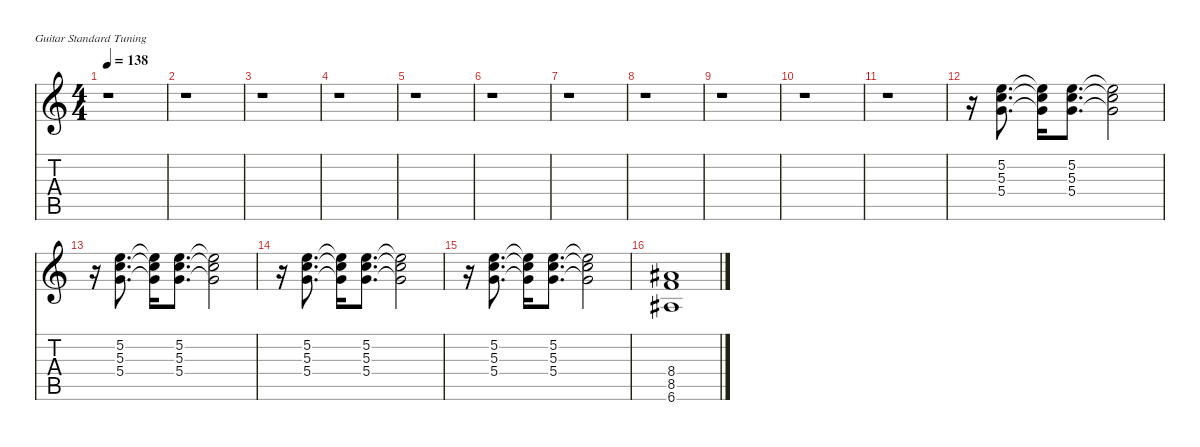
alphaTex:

\defaultSystemsLayout 4
\hideDynamics
\bracketExtendMode nobrackets
\singleTrackTrackNamePolicy hidden
\multiTrackTrackNamePolicy hidden
\firstSystemTrackNameMode fullname
\firstSystemTrackNameOrientation horizontal
\otherSystemsTrackNameOrientation horizontal
\track ("Guitar 2" "el.guit.") {instrument electricguitarclean}
\staff {score tabs}
\tuning (E4 B3 G3 D3 A2 E2)
\ts (4 4)
\tempo 138
\clef g2
\ks c
r.1{dy f beam Down} |
r.1{beam Down} |
r.1{beam Down} |
r.1{beam Down} |
r.1{beam Down} |
r.1{beam Down} |
r.1{beam Down} |
r.1{beam Down} |
r.1{beam Down} |
r.1{beam Down} |
r.1{beam Down} |
r.16{beam Down} (5.2 5.3 5.4).8{d dy fff beam Down} (5.2{t} 5.3{t} 5.4{t}).16{dy f beam Down} (5.2 5.3 5.4).8{d dy fff beam Down} (5.2{t} 5.3{t} 5.4{t}).2{dy f beam Down} |
r.16{beam Down} (5.2 5.3 5.4).8{d dy fff beam Down} (5.2{t} 5.3{t} 5.4{t}).16{dy f beam Down} (5.2 5.3 5.4).8{d dy fff beam Down} (5.2{t} 5.3{t} 5.4{t}).2{dy f beam Down} |
r.16{beam Down} (5.2 5.3 5.4).8{d dy fff beam Down} (5.2{t} 5.3{t} 5.4{t}).16{dy f beam Down} (5.2 5.3 5.4).8{d dy fff beam Down} (5.2{t} 5.3{t} 5.4{t}).2{dy f beam Down} |
r.16{beam Down} (5.2 5.3 5.4).8{d dy fff beam Down} (5.2{t} 5.3{t} 5.4{t}).16{dy f beam Down} (5.2 5.3 5.4).8{d dy fff beam Down} (5.2{t} 5.3{t} 5.4{t}).2{dy f beam Down} |
(8.4{acc #} 8.5 6.6{acc #}).1{dy fff beam Up}
